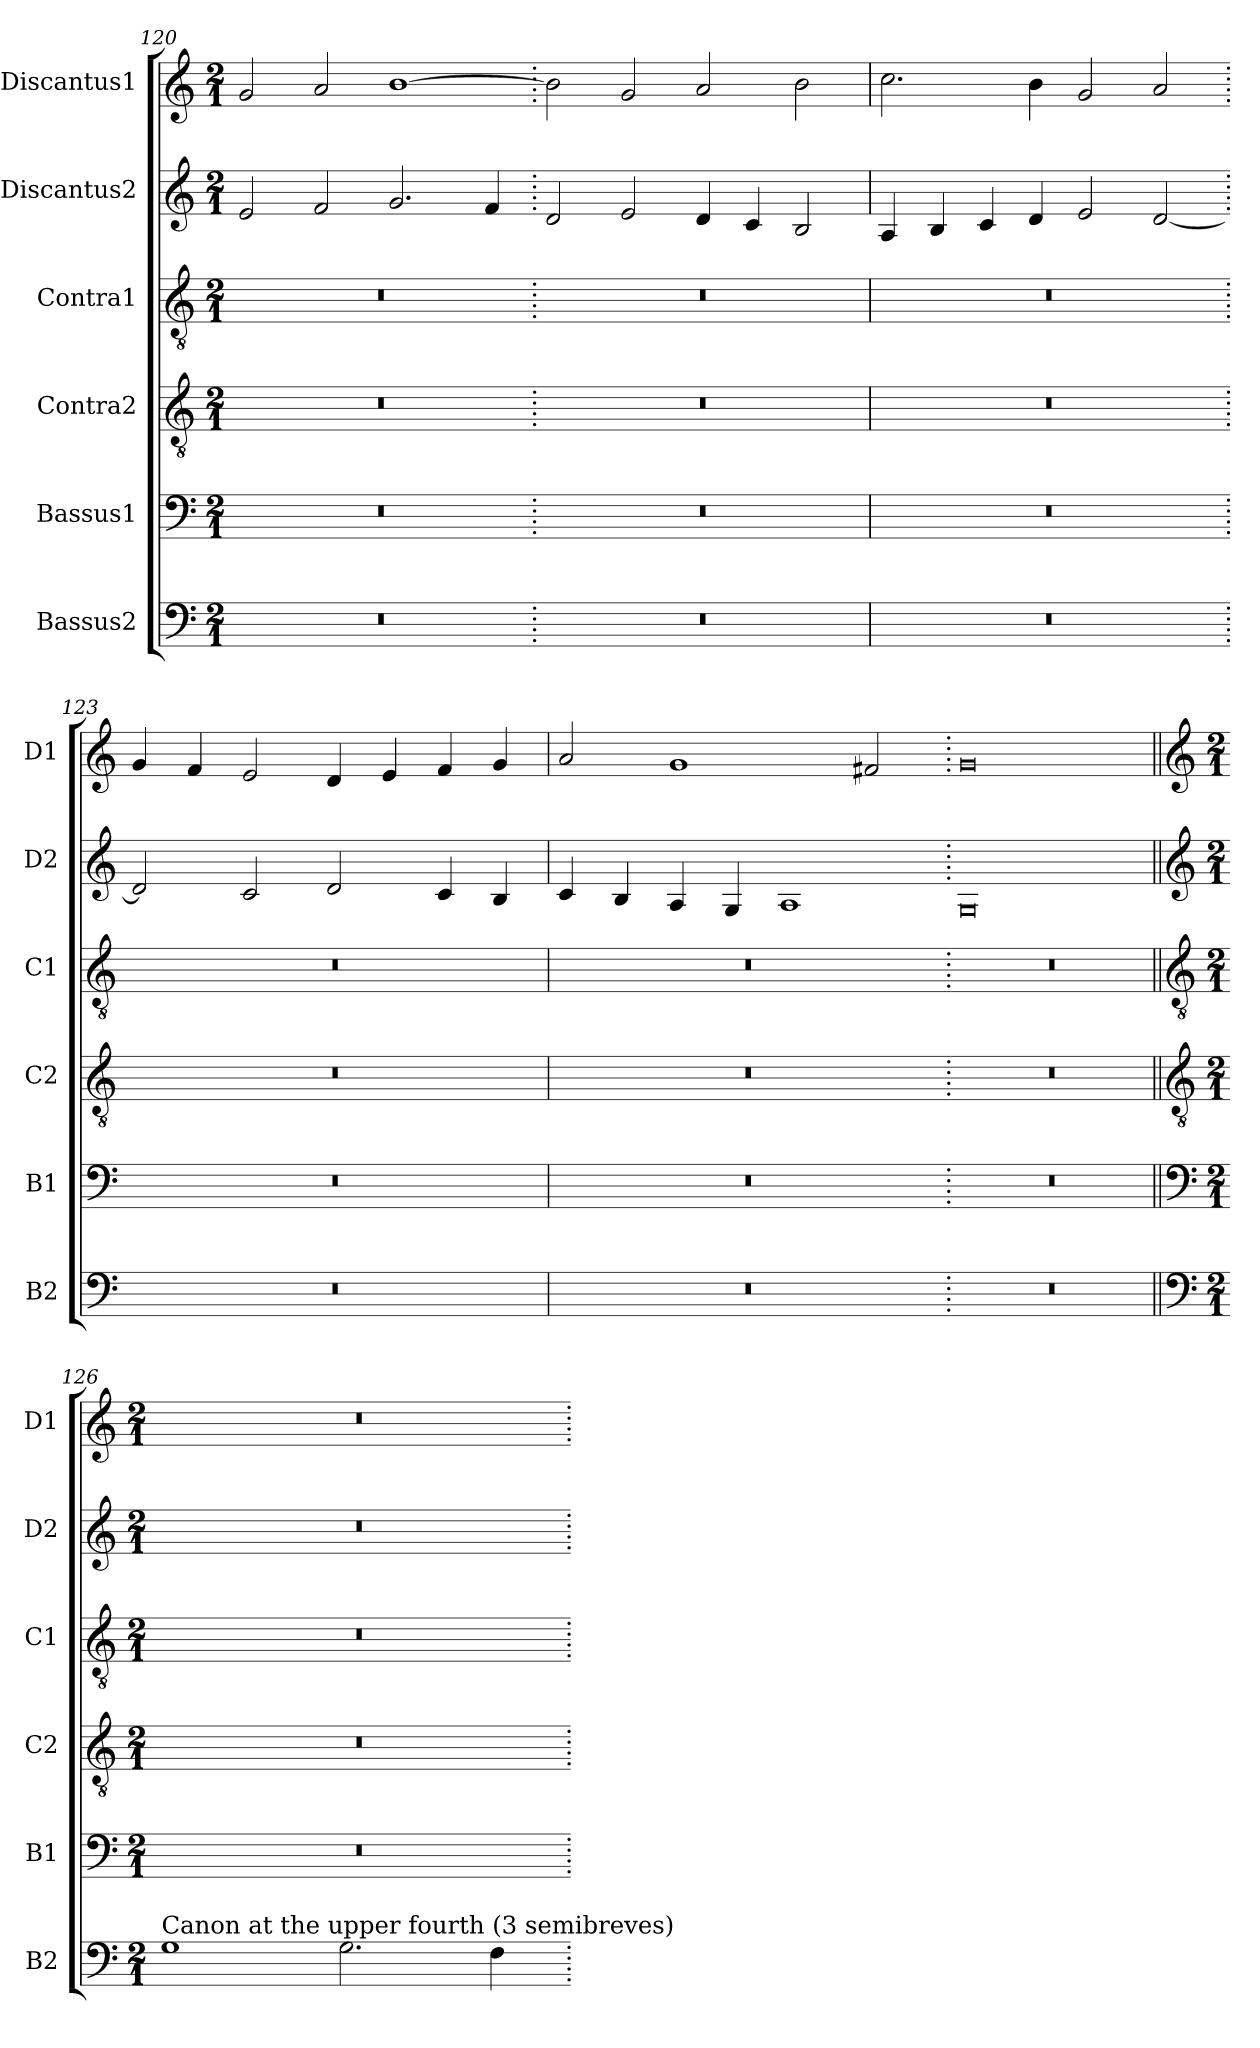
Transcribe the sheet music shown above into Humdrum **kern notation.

**kern	**kern	**kern	**kern	**kern	**kern
*part6	*part5	*part4	*part3	*part2	*part1
*staff6	*staff5	*staff4	*staff3	*staff2	*staff1
*I"Bassus2	*I"Bassus1	*I"Contra2	*I"Contra1	*I"Discantus2	*I"Discantus1
*I'B2	*I'B1	*I'C2	*I'C1	*I'D2	*I'D1
*clefF4	*clefF4	*clefGv2	*clefGv2	*clefG2	*clefG2
*k[]	*k[]	*k[]	*k[]	*k[]	*k[]
*M2/1	*M2/1	*M2/1	*M2/1	*M2/1	*M2/1
=120	=120	=120	=120	=120	=120
0r	0r	0r	0r	2e/	2g/
.	.	.	.	2f/	2a/
.	.	.	.	2.g/	[1b
.	.	.	.	4f/	.
=121.	=121.	=121.	=121.	=121.	=121.
0r	0r	0r	0r	2d/	2b\]
.	.	.	.	2e/	2g/
.	.	.	.	4d/	2a/
.	.	.	.	4c/	.
.	.	.	.	2B/	2b\
=122	=122	=122	=122	=122	=122
0r	0r	0r	0r	4A/	2.cc\
.	.	.	.	4B/	.
.	.	.	.	4c/	.
.	.	.	.	4d/	4b\
.	.	.	.	2e/	2g/
.	.	.	.	[2d/	2a/
=123.	=123.	=123.	=123.	=123.	=123.
0r	0r	0r	0r	2d/]	4g/
.	.	.	.	.	4f/
.	.	.	.	2c/	2e/
.	.	.	.	2d/	4d/
.	.	.	.	.	4e/
.	.	.	.	4c/	4f/
.	.	.	.	4B/	4g/
=124	=124	=124	=124	=124	=124
0r	0r	0r	0r	4c/	2a/
.	.	.	.	4B/	.
.	.	.	.	4A/	1g
.	.	.	.	4G/	.
.	.	.	.	1A	.
.	.	.	.	.	2f#X/
=125.	=125.	=125.	=125.	=125.	=125.
0r	0r	0r	0r	0G	0g
!!LO:LB:g=z
=126||	=126||	=126||	=126||	=126||	=126||
*clefF4	*clefF4	*clefGv2	*clefGv2	*clefG2	*clefG2
*k[]	*k[]	*k[]	*k[]	*k[]	*k[]
*M2/1	*M2/1	*M2/1	*M2/1	*M2/1	*M2/1
!LO:TX:a:t=Canon at the upper fourth (3 semibreves)	!	!	!	!	!
1G	0r	0r	0r	0r	0r
2.G\	.	.	.	.	.
4F\	.	.	.	.	.
=.	=.	=.	=.	=.	=.
*-	*-	*-	*-	*-	*-
